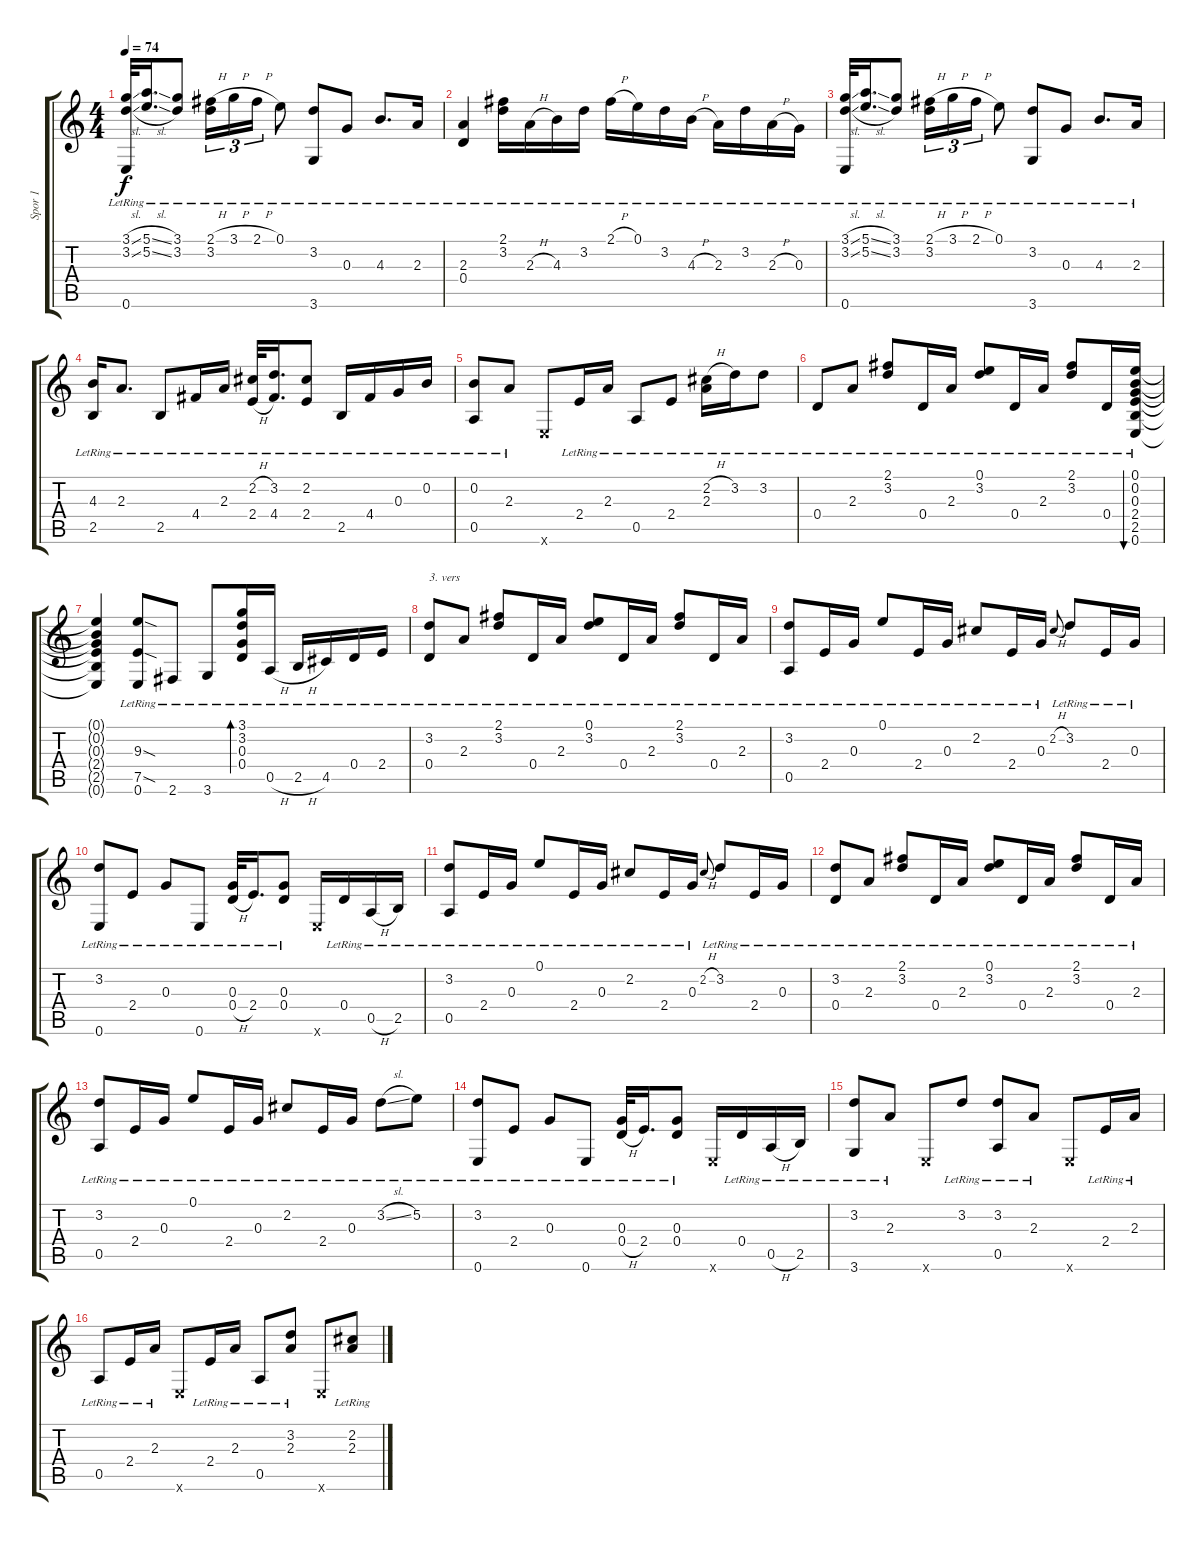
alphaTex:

\track ("Spor 1" "Spor 1") {instrument acousticguitarsteel}
\staff {score tabs}
\tuning (E4 B3 G3 D3 A2 E2) {hide}
\ts (4 4)
\tempo 74
\clef g2
\ks c
(3.1{sl lr} 3.2{sl lr} 0.6{lr}).32{dy f} (5.1{sl lr} 5.2{sl lr}).16{d} (3.1{lr} 3.2{lr}).8 (2.1{h lr} 3.2{lr}).16{tu (3 2)} 3.1{h lr}.16{tu (3 2)} 2.1{h lr}.16{tu (3 2)} 0.1{lr}.8 (3.2{lr} 3.6{lr}).8 0.3{lr}.8 4.3{lr}.8{d} 2.3{lr}.16 |
(2.3{lr} 0.4{lr}).4 (2.1{lr} 3.2{lr}).16 2.3{h lr}.16 4.3{lr}.16 3.2{lr}.16 2.1{h lr}.16 0.1{lr}.16 3.2{lr}.16 4.3{h lr}.16 2.3{lr}.16 3.2{lr}.16 2.3{h lr}.16 0.3{lr}.16 |
(3.1{sl lr} 3.2{sl lr} 0.6{lr}).32 (5.1{sl lr} 5.2{sl lr}).16{d} (3.1{lr} 3.2{lr}).8 (2.1{h lr} 3.2{lr}).16{tu (3 2)} 3.1{h lr}.16{tu (3 2)} 2.1{h lr}.16{tu (3 2)} 0.1{lr}.8 (3.2{lr} 3.6{lr}).8 0.3{lr}.8 4.3{lr}.8{d} 2.3{lr}.16 |
(4.3{lr} 2.5{lr}).16 2.3{lr}.8{d} 2.5{lr}.8 4.4{lr}.16 2.3{lr}.16 (2.2{h lr} 2.4{h lr}).32 (3.2{lr} 4.4{lr}).16{d} (2.2{lr} 2.4{lr}).8 2.5{lr}.16 4.4{lr}.16 0.3{lr}.16 0.2{lr}.16 |
(0.2{lr} 0.5{lr}).8 2.3{lr}.8 0.6{x}.8 2.4{lr}.16 2.3{lr}.16 0.5{lr}.8 2.4{lr}.8 (2.2{h lr} 2.3{lr}).16 3.2{lr}.16 3.2{lr}.8 |
0.4{lr}.8 2.3{lr}.8 (2.1{lr} 3.2{lr}).8 0.4{lr}.16 2.3{lr}.16 (0.1{lr} 3.2{lr}).8 0.4{lr}.16 2.3{lr}.16 (2.1{lr} 3.2{lr}).8 0.4{lr}.16 (0.1{lr} 0.2{lr} 0.3{lr} 2.4{lr} 2.5{lr} 0.6{lr}).16{bu 480} |
(0.1{t} 0.2{t} 0.3{t} 2.4{t} 2.5{t} 0.6{t}).4 (9.3{sod lr} 7.5{sod lr} 0.6{lr}).8 2.6{lr}.8 3.6{lr}.8 (3.1{lr} 3.2{lr} 0.3{lr} 0.4{lr}).16{bd 30} 0.5{h lr}.16 2.5{h lr}.16 4.5{lr}.16 0.4{lr}.16 2.4{lr}.16 |
(3.2{lr} 0.4{lr}).8{txt "3. vers"} 2.3{lr}.8 (2.1{lr} 3.2{lr}).8 0.4{lr}.16 2.3{lr}.16 (0.1{lr} 3.2{lr}).8 0.4{lr}.16 2.3{lr}.16 (2.1{lr} 3.2{lr}).8 0.4{lr}.16 2.3{lr}.16 |
(3.2{lr} 0.5{lr}).8 2.4{lr}.16 0.3{lr}.16 0.1{lr}.8 2.4{lr}.16 0.3{lr}.16 2.2{lr}.8 2.4{lr}.16 0.3{lr}.16 2.2{h}.8{gr onbeat} 3.2{lr}.8 2.4{lr}.16 0.3{lr}.16 |
(3.2{lr} 0.6{lr}).8 2.4{lr}.8 0.3{lr}.8 0.6{lr}.8 (0.3{lr} 0.4{h lr}).32 2.4{lr}.16{d} (0.3{lr} 0.4{lr}).8 0.6{x}.16 0.4{lr}.16 0.5{h lr}.16 2.5{lr}.16 |
(3.2{lr} 0.5{lr}).8 2.4{lr}.16 0.3{lr}.16 0.1{lr}.8 2.4{lr}.16 0.3{lr}.16 2.2{lr}.8 2.4{lr}.16 0.3{lr}.16 2.2{h}.8{gr onbeat} 3.2{lr}.8 2.4{lr}.16 0.3{lr}.16 |
(3.2{lr} 0.4{lr}).8 2.3{lr}.8 (2.1{lr} 3.2{lr}).8 0.4{lr}.16 2.3{lr}.16 (0.1{lr} 3.2{lr}).8 0.4{lr}.16 2.3{lr}.16 (2.1{lr} 3.2{lr}).8 0.4{lr}.16 2.3{lr}.16 |
(3.2{lr} 0.5{lr}).8 2.4{lr}.16 0.3{lr}.16 0.1{lr}.8 2.4{lr}.16 0.3{lr}.16 2.2{lr}.8 2.4{lr}.16 0.3{lr}.16 3.2{sl lr}.8 5.2{lr}.8 |
(3.2{lr} 0.6{lr}).8 2.4{lr}.8 0.3{lr}.8 0.6{lr}.8 (0.3{lr} 0.4{h lr}).32 2.4{lr}.16{d} (0.3{lr} 0.4{lr}).8 0.6{x}.16 0.4{lr}.16 0.5{h lr}.16 2.5{lr}.16 |
(3.2{lr} 3.6{lr}).8 2.3{lr}.8 0.6{x}.8 3.2{lr}.8 (3.2{lr} 0.5{lr}).8 2.3{lr}.8 0.6{x}.8 2.4{lr}.16 2.3{lr}.16 |
0.5{lr}.8 2.4{lr}.16 2.3{lr}.16 0.6{x}.8 2.4{lr}.16 2.3{lr}.16 0.5{lr}.8 (3.2{lr} 2.3{lr}).8 0.6{x}.8 (2.2{lr} 2.3{lr}).8
